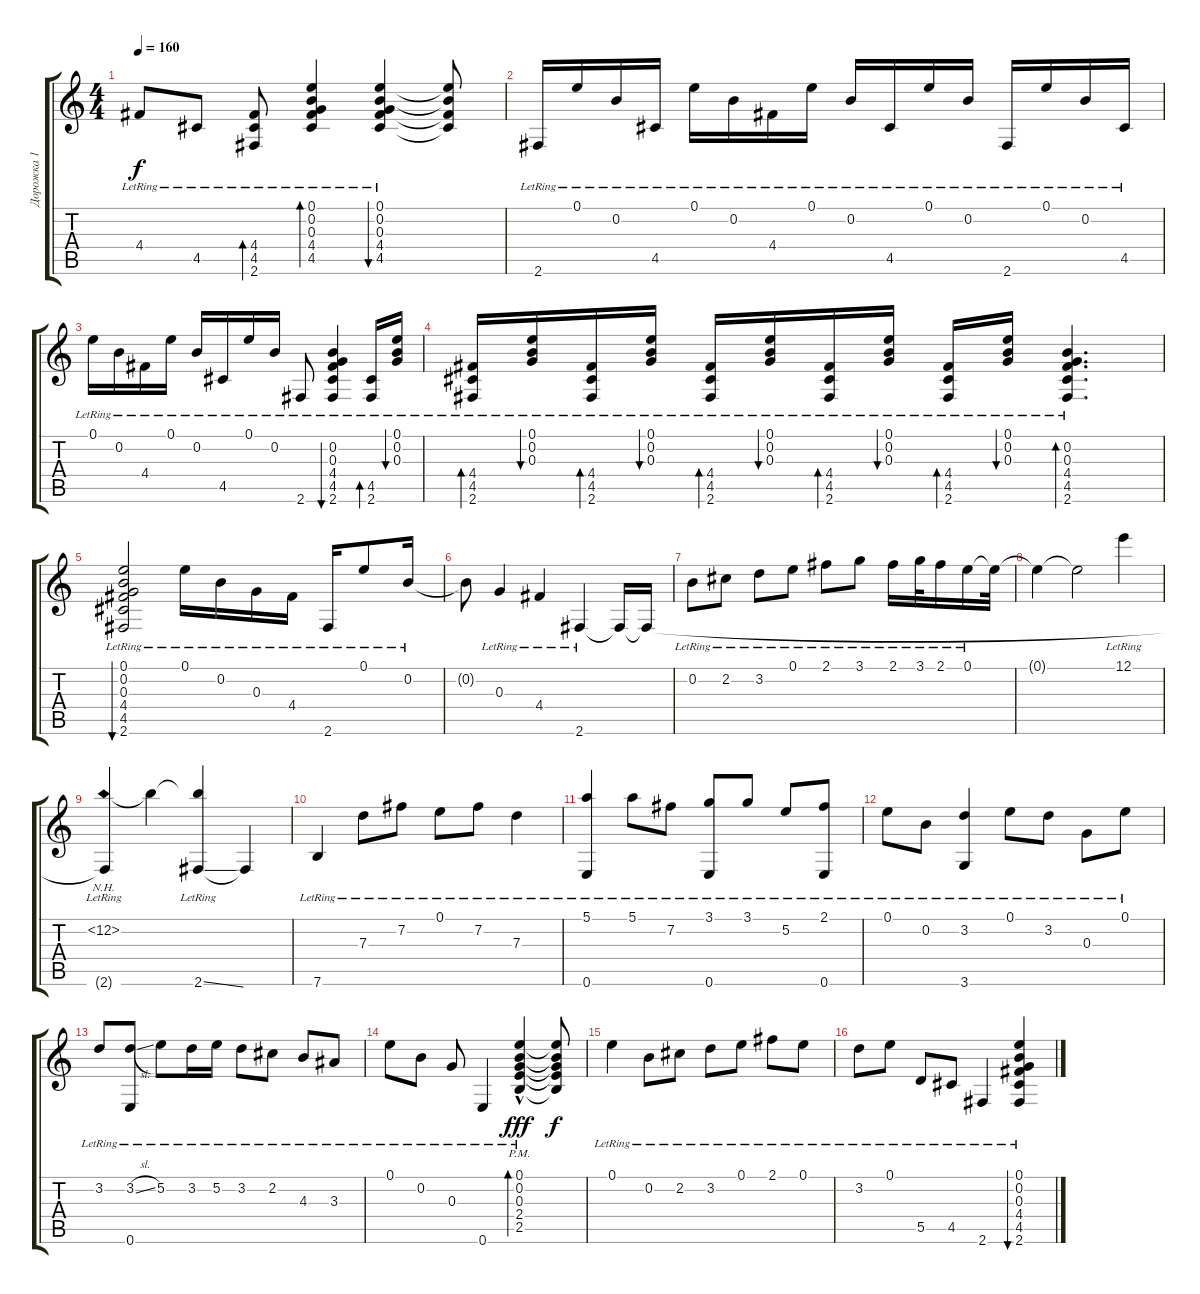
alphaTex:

\track ("Дорожка 1" "Дорожка 1") {instrument acousticguitarsteel}
\staff {score tabs}
\tuning (E4 B3 G3 D3 A2 E2) {hide}
\ts (4 4)
\tempo 160
\clef g2
\ks c
4.4{lr}.8{dy f} 4.5{lr}.8 (4.4{lr} 4.5{lr} 2.6{lr}).8{bd 30} (0.1{lr} 0.2{lr} 0.3{lr} 4.4{lr} 4.5{lr}).4{bd 30} (0.1{lr} 0.2{lr} 0.3{lr} 4.4{lr} 4.5{lr}).4{bu 480} (0.1{t} 0.2{t} 4.4{t} 4.5{t}).8 |
2.6{lr}.16 0.1{lr}.16 0.2{lr}.16 4.5{lr}.16 0.1{lr}.16 0.2{lr}.16 4.4{lr}.16 0.1{lr}.16 0.2{lr}.16 4.5{lr}.16 0.1{lr}.16 0.2{lr}.16 2.6{lr}.16 0.1{lr}.16 0.2{lr}.16 4.5{lr}.16 |
0.1{lr}.16 0.2{lr}.16 4.4{lr}.16 0.1{lr}.16 0.2{lr}.16 4.5{lr}.16 0.1{lr}.16 0.2{lr}.16 2.6{lr}.8 (0.2{lr} 0.3{lr} 4.4{lr} 4.5{lr} 2.6{lr}).4{bu 480} (4.5{lr} 2.6{lr}).16{bd 480} (0.1{lr} 0.2{lr} 0.3{lr}).16{bu 480} |
(4.4{lr} 4.5{lr} 2.6{lr}).16{bd 480} (0.1{lr} 0.2{lr} 0.3{lr}).16{bu 480} (4.4{lr} 4.5{lr} 2.6{lr}).16{bd 480} (0.1{lr} 0.2{lr} 0.3{lr}).16{bu 480} (4.4{lr} 4.5{lr} 2.6{lr}).16{bd 480} (0.1{lr} 0.2{lr} 0.3{lr}).16{bu 480} (4.4{lr} 4.5{lr} 2.6{lr}).16{bd 480} (0.1{lr} 0.2{lr} 0.3{lr}).16{bu 480} (4.4{lr} 4.5{lr} 2.6{lr}).16{bd 480} (0.1{lr} 0.2{lr} 0.3{lr}).16{bu 480} (0.2{lr} 0.3{lr} 4.4{lr} 4.5{lr} 2.6{lr}).4{d bd 60} |
(0.1{lr} 0.2{lr} 0.3{lr} 4.4{lr} 4.5{lr} 2.6{lr}).2{bu 480} 0.1{lr}.16 0.2{lr}.16 0.3{lr}.16 4.4{lr}.16 2.6{lr}.16 0.1{lr}.8 0.2{lr}.16 |
0.2{t}.8 0.3{lr}.4 4.4{lr}.4 2.6{lr}.4 2.6{t}.16 2.6{t}.16 |
0.2{lr}.8 2.2{lr}.8 3.2{lr}.8 0.1{lr}.8 2.1{lr}.8 3.1{lr}.8 2.1{lr}.16 3.1{lr}.32 2.1{lr}.16 0.1{lr}.16 0.1{t}.32 |
0.1{t}.4 0.1{t}.2 12.1{lr}.4 |
(12.2{nh lr} 2.6{t}).4 12.2{t}.4 (12.2{t} 2.6{ss lr}).4 2.6{t}.4 |
7.6{lr}.4 7.3{lr}.8 7.2{lr}.8 0.1{lr}.8 7.2{lr}.8 7.3{lr}.4 |
(5.1{lr} 0.6{lr}).4 5.1{lr}.8 7.2{lr}.8 (3.1{lr} 0.6{lr}).8 3.1{lr}.8 5.2{lr}.8 (2.1{lr} 0.6{lr}).8 |
0.1{lr}.8 0.2{lr}.8 (3.2{lr} 3.6{lr}).4 0.1{lr}.8 3.2{lr}.8 0.3{lr}.8 0.1{lr}.8 |
3.2{lr}.8 (3.2{sl lr} 0.6{lr}).8 5.2{lr}.8 3.2{lr}.16 5.2{lr}.16 3.2{lr}.8 2.2{lr}.8 4.3{lr}.8 3.3{lr}.8 |
0.1{lr}.8 0.2{lr}.8 0.3{lr}.8 0.6{lr}.4 (0.1{hac pm lr} 0.2{hac pm lr} 0.3{hac pm lr} 2.4{hac pm lr} 2.5{hac pm lr}).4{bd 480 dy fff} (0.1{t} 0.2{t} 0.3{t} 2.4{t} 2.5{t}).8{dy f} |
0.1{lr}.4 0.2{lr}.8 2.2{lr}.8 3.2{lr}.8 0.1{lr}.8 2.1{lr}.8 0.1{lr}.8 |
3.2{lr}.8 0.1{lr}.8 5.5{lr}.8 4.5{lr}.8 2.6{lr}.4 (0.1{lr} 0.2{lr} 0.3{lr} 4.4{lr} 4.5{lr} 2.6{lr}).4{bu 480}
